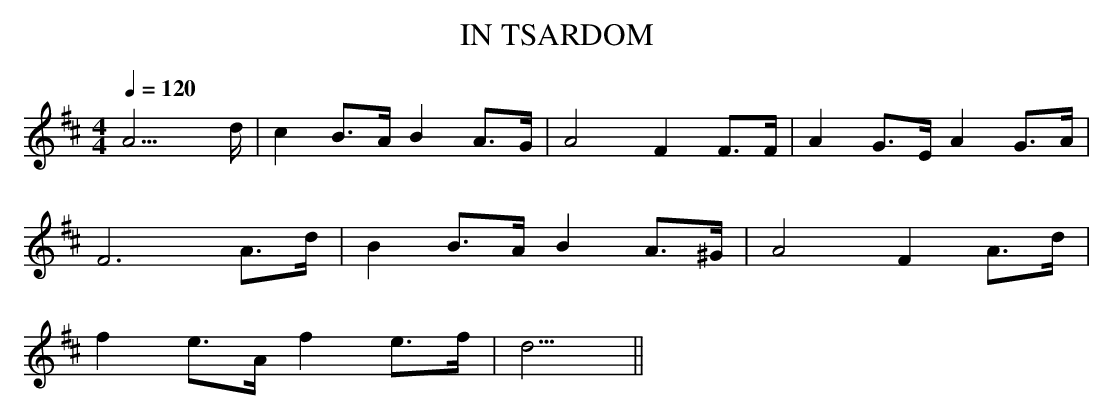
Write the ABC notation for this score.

X:1
T:IN TSARDOM
M:4/4
Q:1/4=120
K:D
A15/2d/2|c2B3/2A/2B2A3/2G/2|A4F2F3/2F/2|A2G3/2E/2A2G3/2A/2|
F6A3/2d/2|B2B3/2A/2B2A3/2^G/2|A4F2A3/2d/2|
f2e3/2A/2f2e3/2f/2|d11/2||
